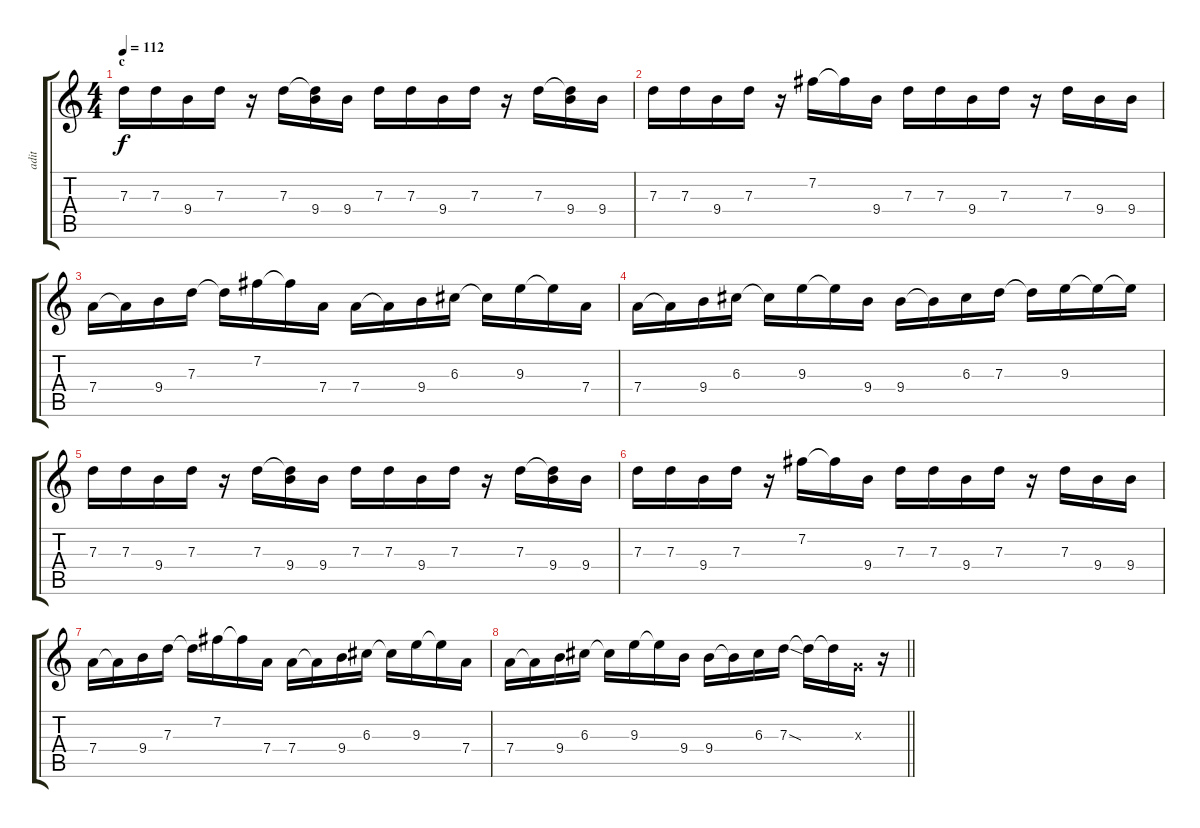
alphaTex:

\track ("adit" "adit") {instrument distortionguitar}
\staff {score tabs}
\tuning (E4 B3 G3 D3 A2 E2) {hide}
\ts (4 4)
\section ("" "c")
\tempo 112
\clef g2
\ks c
7.3.16{dy f} 7.3.16 9.4.16 7.3.16 r.16 7.3.16 (7.3{t} 9.4).16 9.4.16 7.3.16 7.3.16 9.4.16 7.3.16 r.16 7.3.16 (7.3{t} 9.4).16 9.4.16 |
7.3.16 7.3.16 9.4.16 7.3.16 r.16 7.2.16 7.2{t}.16 9.4.16 7.3.16 7.3.16 9.4.16 7.3.16 r.16 7.3.16 9.4.16 9.4.16 |
7.4.16 7.4{t}.16 9.4.16 7.3.16 7.3{t}.16 7.2.16 7.2{t}.16 7.4.16 7.4.16 7.4{t}.16 9.4.16 6.3.16 6.3{t}.16 9.3.16 9.3{t}.16 7.4.16 |
7.4.16 7.4{t}.16 9.4.16 6.3.16 6.3{t}.16 9.3.16 9.3{t}.16 9.4.16 9.4.16 9.4{t}.16 6.3.16 7.3.16 7.3{t}.16 9.3.16 9.3{t}.16 9.3{t}.16 |
7.3.16 7.3.16 9.4.16 7.3.16 r.16 7.3.16 (7.3{t} 9.4).16 9.4.16 7.3.16 7.3.16 9.4.16 7.3.16 r.16 7.3.16 (7.3{t} 9.4).16 9.4.16 |
7.3.16 7.3.16 9.4.16 7.3.16 r.16 7.2.16 7.2{t}.16 9.4.16 7.3.16 7.3.16 9.4.16 7.3.16 r.16 7.3.16 9.4.16 9.4.16 |
7.4.16 7.4{t}.16 9.4.16 7.3.16 7.3{t}.16 7.2.16 7.2{t}.16 7.4.16 7.4.16 7.4{t}.16 9.4.16 6.3.16 6.3{t}.16 9.3.16 9.3{t}.16 7.4.16 |
\barLineRight lightlight
7.4.16 7.4{t}.16 9.4.16 6.3.16 6.3{t}.16 9.3.16 9.3{t}.16 9.4.16 9.4.16 9.4{t}.16 6.3.16 7.3{sod}.16 7.3{t}.16 7.3{t}.16 0.3{x}.16 r.16
